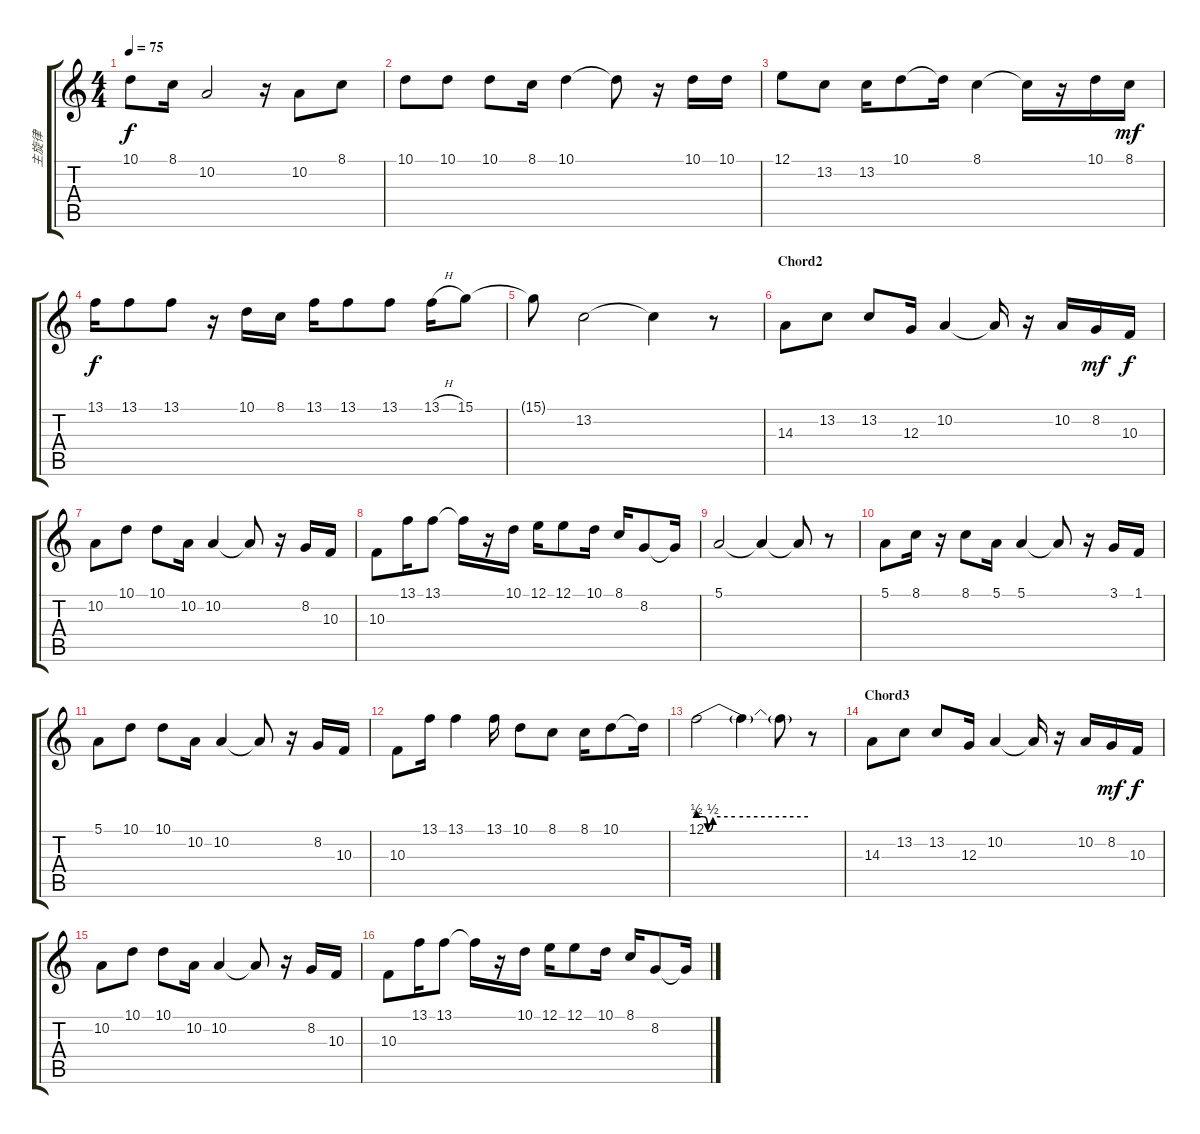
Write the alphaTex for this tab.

\track ("主旋律" "主旋律") {instrument synthvoice}
\staff {score tabs}
\tuning (E4 B3 G3 D3 A2 E2) {hide}
\ts (4 4)
\tempo 75
\clef g2
\ks c
10.1.8{dy f} 8.1.16 10.2.2 r.16 10.2.8 8.1.8 |
10.1.8 10.1.8 10.1.8 8.1.16 10.1.4 10.1{t}.8 r.16 10.1.16 10.1.16 |
12.1.8 13.2.8 13.2.16 10.1.8 10.1{t}.16 8.1.4 8.1{t}.16 r.16 10.1.16 8.1.16{dy mf} |
13.1.16{dy f} 13.1.8 13.1.8 r.16 10.1.16 8.1.16 13.1.16 13.1.8 13.1.8 13.1{h}.16 15.1.8 |
15.1{t}.8 13.2.2 13.2{t}.4 r.8 |
\section ("" "Chord2")
14.3.8 13.2.8 13.2.8 12.3.16 10.2.4 10.2{t}.16 r.16 10.2.16 8.2.16{dy mf} 10.3.16{dy f} |
10.2.8 10.1.8 10.1.8 10.2.16 10.2.4 10.2{t}.8 r.16 8.2.16 10.3.16 |
10.3.8 13.1.16 13.1.8 13.1{t}.16 r.16 10.1.16 12.1.16 12.1.8 10.1.16 8.1.16 8.2.8 8.2{t}.16 |
5.1.2 5.1{t}.4 5.1{t}.8 r.8 |
5.1.8 8.1.16 r.16 8.1.8 5.1.16 5.1.4 5.1{t}.8 r.16 3.1.16 1.1.16 |
5.1.8 10.1.8 10.1.8 10.2.16 10.2.4 10.2{t}.8 r.16 8.2.16 10.3.16 |
10.3.8 13.1.16 13.1.4 13.1.16 10.1.8 8.1.8 8.1.16 10.1.8 10.1{t}.16 |
12.1{be (custom 0 2 3 2 5 0 8 2 20 2 60 2)}.2 12.1{t}.4 12.1{t}.8 r.8 |
\section ("" "Chord3")
14.3.8 13.2.8 13.2.8 12.3.16 10.2.4 10.2{t}.16 r.16 10.2.16 8.2.16{dy mf} 10.3.16{dy f} |
10.2.8 10.1.8 10.1.8 10.2.16 10.2.4 10.2{t}.8 r.16 8.2.16 10.3.16 |
10.3.8 13.1.16 13.1.8 13.1{t}.16 r.16 10.1.16 12.1.16 12.1.8 10.1.16 8.1.16 8.2.8 8.2{t}.16
